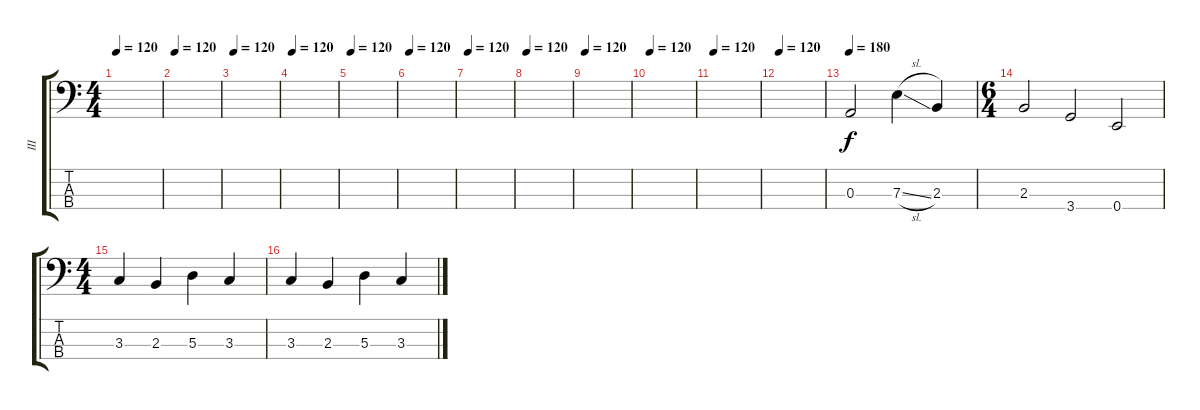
\track ("III" "III") {instrument electricbassfinger}
\staff {score tabs}
\tuning (G2 D2 A1 E1) {hide}
\ts (4 4)
\tempo 120
\clef f4
\ks c
|
\tempo 120
|
\tempo 120
|
\tempo 120
|
\tempo 120
|
\tempo 120
|
\tempo 120
|
\tempo 120
|
\tempo 120
|
\tempo 120
|
\tempo 120
|
\tempo 120
|
\tempo 180
0.3.2 7.3{sl}.4 2.3.4 |
\ts (6 4)
2.3.2 3.4.2 0.4.2 |
\ts (4 4)
3.3.4 2.3.4 5.3.4 3.3.4 |
3.3.4 2.3.4 5.3.4 3.3.4
